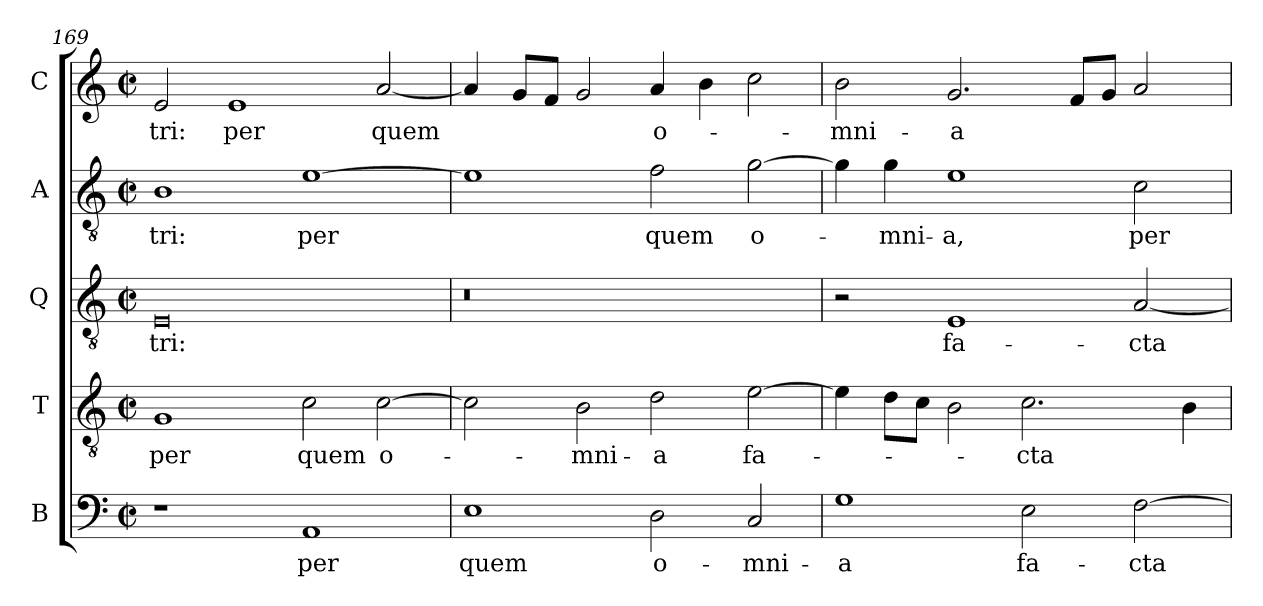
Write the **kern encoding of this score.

**kern	**text	**kern	**text	**kern	**text	**kern	**text	**kern	**text
*part5	*part5	*part4	*part4	*part3	*part3	*part2	*part2	*part1	*part1
*staff5	*staff5	*staff4	*staff4	*staff3	*staff3	*staff2	*staff2	*staff1	*staff1
*I"B	*	*I"T	*	*I"Q	*	*I"A	*	*I"C	*
*I'B	*	*I'T	*	*I'Q	*	*I'A	*	*I'C	*
*clefF4	*	*clefGv2	*	*clefGv2	*	*clefGv2	*	*clefG2	*
*M2/2	*	*M2/2	*	*M2/2	*	*M2/2	*	*M2/2	*
*met(c|)	*	*met(c|)	*	*met(c|)	*	*met(c|)	*	*met(c|)	*
=169	=169	=169	=169	=169	=169	=169	=169	=169	=169
!	!	!	!LO:LY:b:cj	!	!LO:LY:b:cj	!	!LO:LY:b:cj	!	!LO:LY:b:cj
1r	.	1G	per	0E	-tri:	1B	-tri:	2e/	-tri:
!	!	!	!	!	!	!	!	!	!LO:LY:b:cj
.	.	.	.	.	.	.	.	1e	per
!	!LO:LY:b:cj	!	!LO:LY:b:cj	!	!	!	!LO:LY:b:cj	!	!
1AA	per	2c\	quem	.	.	[>1e	per	.	.
!	!	!	!LO:LY:b:cj	!	!	!	!	!	!LO:LY:b:cj
.	.	[>2c\	o-	.	.	.	.	[>2a/	quem
!!LO:LB:g=z
=170	=170	=170	=170	=170	=170	=170	=170	=170	=170
!	!LO:LY:b:cj	!	!	!	!	!	!	!	!
1E	quem	2c\]	.	0r	.	1e]	.	4a/]	.
.	.	.	.	.	.	.	.	8g/L	.
.	.	.	.	.	.	.	.	8f/J	.
!	!	!	!LO:LY:b:cj	!	!	!	!	!	!
.	.	2B\	-mni-	.	.	.	.	2g/	.
!	!LO:LY:b:cj	!	!LO:LY:b:cj	!	!	!	!LO:LY:b:cj	!	!LO:LY:b:cj
2D\	o-	2d\	-a	.	.	2f\	quem	4a/	o-
.	.	.	.	.	.	.	.	4b\	.
!	!LO:LY:b:cj	!	!LO:LY:b:cj	!	!	!	!LO:LY:b:cj	!	!
2C/	-mni-	[>2e\	fa-	.	.	[>2g\	o-	2cc\	.
=171	=171	=171	=171	=171	=171	=171	=171	=171	=171
!	!LO:LY:b:rj	!	!	!	!	!	!	!	!LO:LY:b:cj
1G	-a	4e\]	.	2r	.	4g\]	.	2b\	-mni-
!	!	!	!	!	!	!	!LO:LY:b:cj	!	!
.	.	8d\L	.	.	.	4g\	-mni-	.	.
.	.	8c\J	.	.	.	.	.	.	.
!	!	!	!	!	!LO:LY:b:cj	!	!LO:LY:b:rj	!	!LO:LY:b:cj
.	.	2B\	.	1E	fa-	1e	-a,	2.g/	-a
!	!LO:LY:b:cj	!	!LO:LY:b:cj	!	!	!	!	!	!
2E\	fa-	2.c\	-cta	.	.	.	.	.	.
.	.	.	.	.	.	.	.	8f/L	.
.	.	.	.	.	.	.	.	8g/J	.
!	!LO:LY:b:cj	!	!	!	!LO:LY:b:cj	!	!LO:LY:b:cj	!	!
[>2F\	-cta	.	.	[<2A/	-cta	2c\	per	2a/	.
.	.	4B\	.	.	.	.	.	.	.
=	=	=	=	=	=	=	=	=	=
*-	*-	*-	*-	*-	*-	*-	*-	*-	*-
